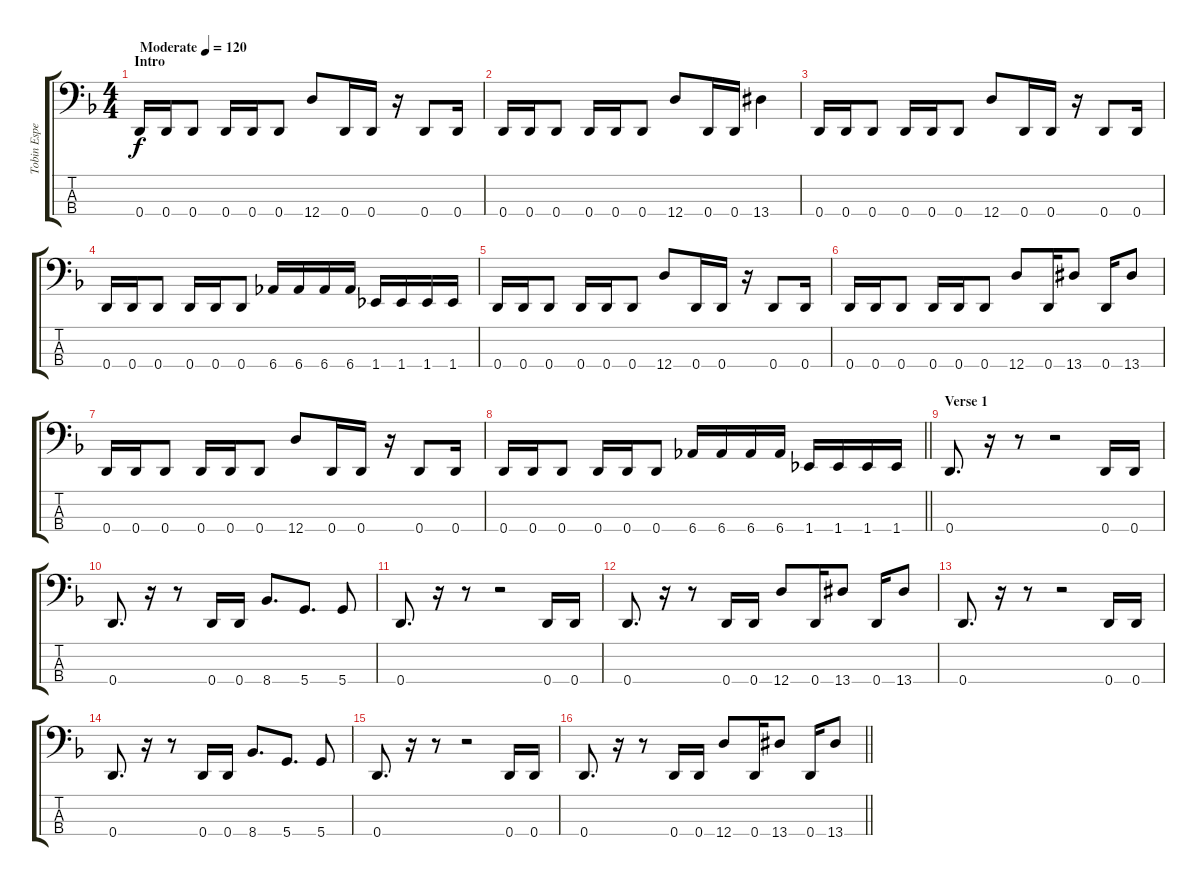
\track ("Tobin Esperance" "Tobin Espe") {instrument electricbassfinger}
\staff {score tabs}
\tuning (G2 D2 A1 D1) {hide}
\ts (4 4)
\section ("" "Intro")
\tempo (120 "Moderate")
\clef f4
\ks dminor
0.4.16{dy f instrument electricbassfinger} 0.4.16 0.4.8 0.4.16 0.4.16 0.4.8 12.4.8 0.4.16 0.4.16 r.16 0.4.8 0.4.16 |
0.4.16 0.4.16 0.4.8 0.4.16 0.4.16 0.4.8 12.4.8 0.4.16 0.4.16 13.4{acc #}.4 |
0.4.16 0.4.16 0.4.8 0.4.16 0.4.16 0.4.8 12.4.8 0.4.16 0.4.16 r.16 0.4.8 0.4.16 |
0.4.16 0.4.16 0.4.8 0.4.16 0.4.16 0.4.8 6.4.16 6.4.16 6.4.16 6.4.16 1.4.16 1.4.16 1.4.16 1.4.16 |
0.4.16 0.4.16 0.4.8 0.4.16 0.4.16 0.4.8 12.4.8 0.4.16 0.4.16 r.16 0.4.8 0.4.16 |
0.4.16 0.4.16 0.4.8 0.4.16 0.4.16 0.4.8 12.4.8 0.4.16 13.4{acc #}.8 0.4.16 13.4{acc #}.8 |
0.4.16 0.4.16 0.4.8 0.4.16 0.4.16 0.4.8 12.4.8 0.4.16 0.4.16 r.16 0.4.8 0.4.16 |
\barLineRight lightlight
0.4.16 0.4.16 0.4.8 0.4.16 0.4.16 0.4.8 6.4.16 6.4.16 6.4.16 6.4.16 1.4.16 1.4.16 1.4.16 1.4.16 |
\section ("" "Verse 1")
0.4.8{d} r.16 r.8 r.2 0.4.16 0.4.16 |
0.4.8{d} r.16 r.8 0.4.16 0.4.16 8.4.8{d} 5.4.8{d} 5.4.8 |
0.4.8{d} r.16 r.8 r.2 0.4.16 0.4.16 |
0.4.8{d} r.16 r.8 0.4.16 0.4.16 12.4.8 0.4.16 13.4{acc #}.8 0.4.16 13.4{acc #}.8 |
0.4.8{d} r.16 r.8 r.2 0.4.16 0.4.16 |
0.4.8{d} r.16 r.8 0.4.16 0.4.16 8.4.8{d} 5.4.8{d} 5.4.8 |
0.4.8{d} r.16 r.8 r.2 0.4.16 0.4.16 |
\barLineRight lightlight
0.4.8{d} r.16 r.8 0.4.16 0.4.16 12.4.8 0.4.16 13.4{acc #}.8 0.4.16 13.4{acc #}.8
